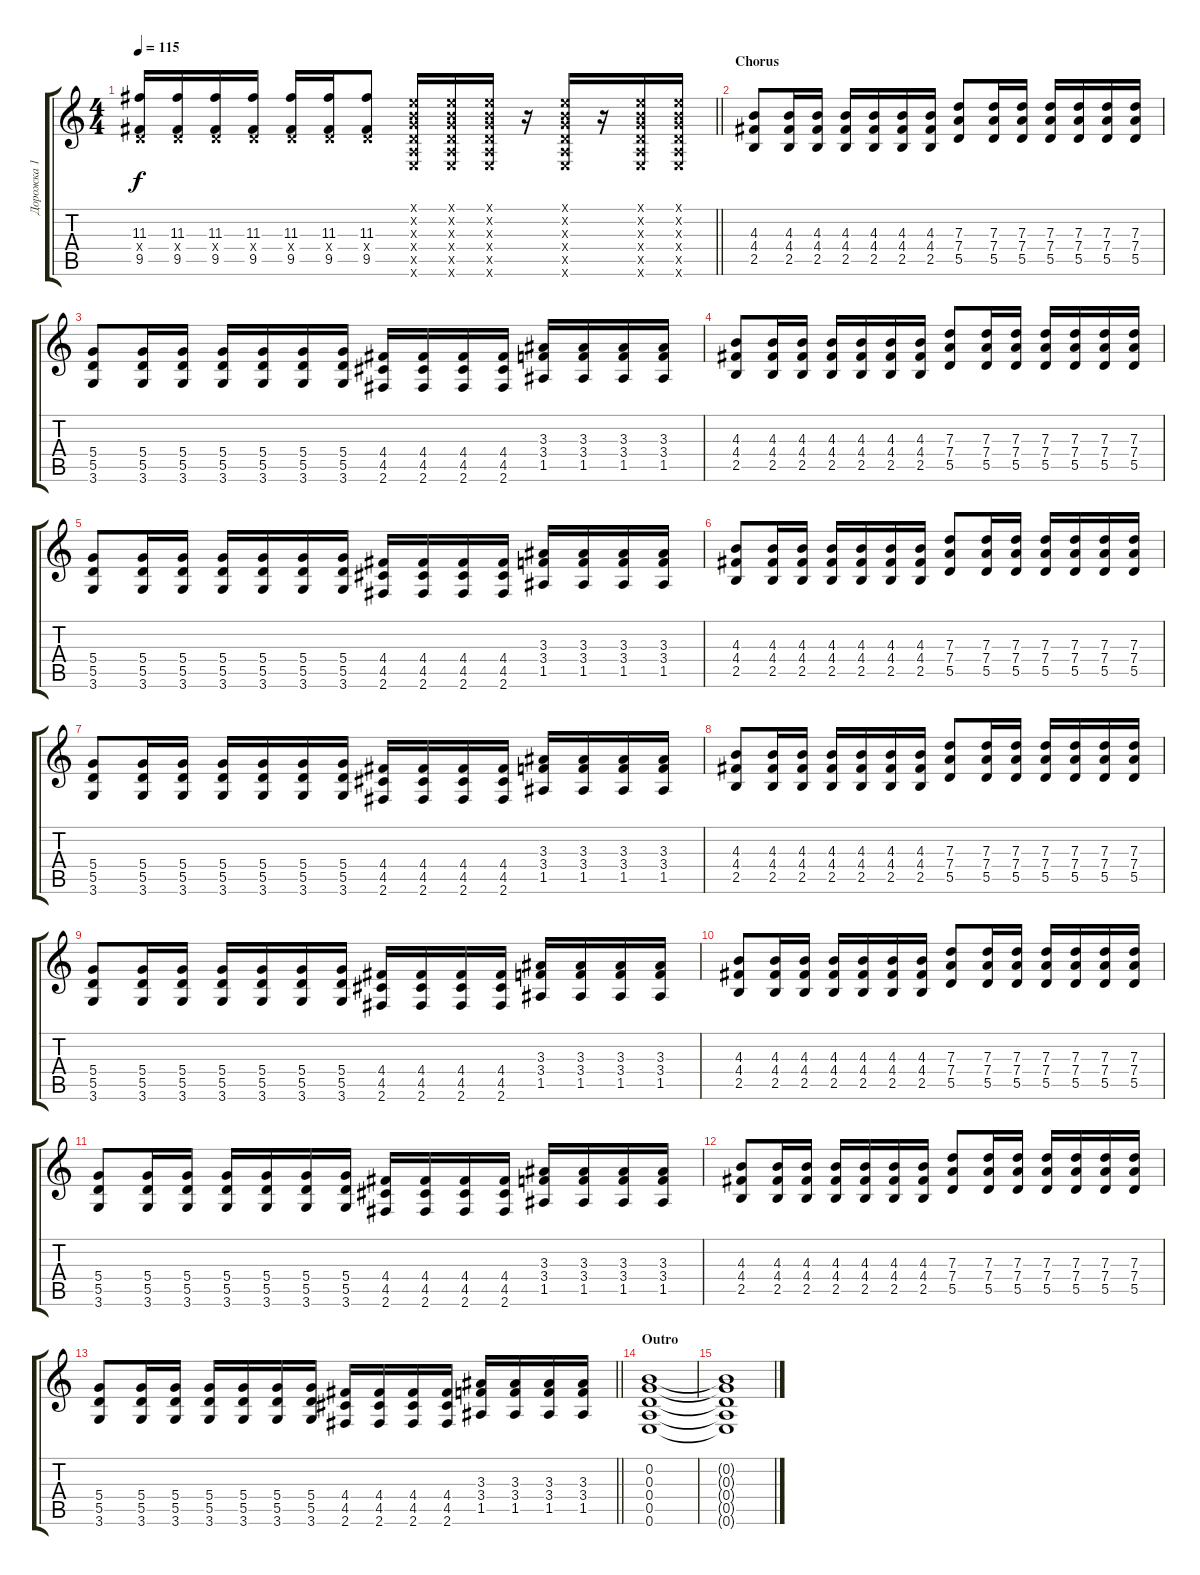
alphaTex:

\track ("Дорожка 1" "Дорожка 1") {instrument distortionguitar}
\staff {score tabs}
\tuning (E4 B3 G3 D3 A2 E2) {hide}
\ts (4 4)
\tempo 115
\clef g2
\barLineRight lightlight
\ks c
(11.3 0.4{x} 9.5).16{dy f} (11.3 0.4{x} 9.5).16 (11.3 0.4{x} 9.5).16 (11.3 0.4{x} 9.5).16 (11.3 0.4{x} 9.5).16 (11.3 0.4{x} 9.5).16 (11.3 0.4{x} 9.5).8 (0.1{x} 0.2{x} 0.3{x} 0.4{x} 0.5{x} 0.6{x}).16 (0.1{x} 0.2{x} 0.3{x} 0.4{x} 0.5{x} 0.6{x}).16 (0.1{x} 0.2{x} 0.3{x} 0.4{x} 0.5{x} 0.6{x}).16 r.16 (0.1{x} 0.2{x} 0.3{x} 0.4{x} 0.5{x} 0.6{x}).16 r.16 (0.1{x} 0.2{x} 0.3{x} 0.4{x} 0.5{x} 0.6{x}).16 (0.1{x} 0.2{x} 0.3{x} 0.4{x} 0.5{x} 0.6{x}).16 |
\section ("" "Chorus")
(4.3 4.4 2.5).8{balance 8} (4.3 4.4 2.5).16 (4.3 4.4 2.5).16 (4.3 4.4 2.5).16 (4.3 4.4 2.5).16 (4.3 4.4 2.5).16 (4.3 4.4 2.5).16 (7.3 7.4 5.5).8 (7.3 7.4 5.5).16 (7.3 7.4 5.5).16 (7.3 7.4 5.5).16 (7.3 7.4 5.5).16 (7.3 7.4 5.5).16 (7.3 7.4 5.5).16 |
(5.4 5.5 3.6).8 (5.4 5.5 3.6).16 (5.4 5.5 3.6).16 (5.4 5.5 3.6).16 (5.4 5.5 3.6).16 (5.4 5.5 3.6).16 (5.4 5.5 3.6).16 (4.4 4.5 2.6).16 (4.4 4.5 2.6).16 (4.4 4.5 2.6).16 (4.4 4.5 2.6).16 (3.3 3.4 1.5).16 (3.3 3.4 1.5).16 (3.3 3.4 1.5).16 (3.3 3.4 1.5).16 |
(4.3 4.4 2.5).8 (4.3 4.4 2.5).16 (4.3 4.4 2.5).16 (4.3 4.4 2.5).16 (4.3 4.4 2.5).16 (4.3 4.4 2.5).16 (4.3 4.4 2.5).16 (7.3 7.4 5.5).8 (7.3 7.4 5.5).16 (7.3 7.4 5.5).16 (7.3 7.4 5.5).16 (7.3 7.4 5.5).16 (7.3 7.4 5.5).16 (7.3 7.4 5.5).16 |
(5.4 5.5 3.6).8 (5.4 5.5 3.6).16 (5.4 5.5 3.6).16 (5.4 5.5 3.6).16 (5.4 5.5 3.6).16 (5.4 5.5 3.6).16 (5.4 5.5 3.6).16 (4.4 4.5 2.6).16 (4.4 4.5 2.6).16 (4.4 4.5 2.6).16 (4.4 4.5 2.6).16 (3.3 3.4 1.5).16 (3.3 3.4 1.5).16 (3.3 3.4 1.5).16 (3.3 3.4 1.5).16 |
(4.3 4.4 2.5).8{balance 8} (4.3 4.4 2.5).16 (4.3 4.4 2.5).16 (4.3 4.4 2.5).16 (4.3 4.4 2.5).16 (4.3 4.4 2.5).16 (4.3 4.4 2.5).16 (7.3 7.4 5.5).8 (7.3 7.4 5.5).16 (7.3 7.4 5.5).16 (7.3 7.4 5.5).16 (7.3 7.4 5.5).16 (7.3 7.4 5.5).16 (7.3 7.4 5.5).16 |
(5.4 5.5 3.6).8 (5.4 5.5 3.6).16 (5.4 5.5 3.6).16 (5.4 5.5 3.6).16 (5.4 5.5 3.6).16 (5.4 5.5 3.6).16 (5.4 5.5 3.6).16 (4.4 4.5 2.6).16 (4.4 4.5 2.6).16 (4.4 4.5 2.6).16 (4.4 4.5 2.6).16 (3.3 3.4 1.5).16 (3.3 3.4 1.5).16 (3.3 3.4 1.5).16 (3.3 3.4 1.5).16 |
(4.3 4.4 2.5).8{balance 8} (4.3 4.4 2.5).16 (4.3 4.4 2.5).16 (4.3 4.4 2.5).16 (4.3 4.4 2.5).16 (4.3 4.4 2.5).16 (4.3 4.4 2.5).16 (7.3 7.4 5.5).8 (7.3 7.4 5.5).16 (7.3 7.4 5.5).16 (7.3 7.4 5.5).16 (7.3 7.4 5.5).16 (7.3 7.4 5.5).16 (7.3 7.4 5.5).16 |
(5.4 5.5 3.6).8 (5.4 5.5 3.6).16 (5.4 5.5 3.6).16 (5.4 5.5 3.6).16 (5.4 5.5 3.6).16 (5.4 5.5 3.6).16 (5.4 5.5 3.6).16 (4.4 4.5 2.6).16 (4.4 4.5 2.6).16 (4.4 4.5 2.6).16 (4.4 4.5 2.6).16 (3.3 3.4 1.5).16 (3.3 3.4 1.5).16 (3.3 3.4 1.5).16 (3.3 3.4 1.5).16 |
(4.3 4.4 2.5).8{balance 8} (4.3 4.4 2.5).16 (4.3 4.4 2.5).16 (4.3 4.4 2.5).16 (4.3 4.4 2.5).16 (4.3 4.4 2.5).16 (4.3 4.4 2.5).16 (7.3 7.4 5.5).8 (7.3 7.4 5.5).16 (7.3 7.4 5.5).16 (7.3 7.4 5.5).16 (7.3 7.4 5.5).16 (7.3 7.4 5.5).16 (7.3 7.4 5.5).16 |
(5.4 5.5 3.6).8 (5.4 5.5 3.6).16 (5.4 5.5 3.6).16 (5.4 5.5 3.6).16 (5.4 5.5 3.6).16 (5.4 5.5 3.6).16 (5.4 5.5 3.6).16 (4.4 4.5 2.6).16 (4.4 4.5 2.6).16 (4.4 4.5 2.6).16 (4.4 4.5 2.6).16 (3.3 3.4 1.5).16 (3.3 3.4 1.5).16 (3.3 3.4 1.5).16 (3.3 3.4 1.5).16 |
(4.3 4.4 2.5).8{balance 8} (4.3 4.4 2.5).16 (4.3 4.4 2.5).16 (4.3 4.4 2.5).16 (4.3 4.4 2.5).16 (4.3 4.4 2.5).16 (4.3 4.4 2.5).16 (7.3 7.4 5.5).8 (7.3 7.4 5.5).16 (7.3 7.4 5.5).16 (7.3 7.4 5.5).16 (7.3 7.4 5.5).16 (7.3 7.4 5.5).16 (7.3 7.4 5.5).16 |
\barLineRight lightlight
(5.4 5.5 3.6).8 (5.4 5.5 3.6).16 (5.4 5.5 3.6).16 (5.4 5.5 3.6).16 (5.4 5.5 3.6).16 (5.4 5.5 3.6).16 (5.4 5.5 3.6).16 (4.4 4.5 2.6).16 (4.4 4.5 2.6).16 (4.4 4.5 2.6).16 (4.4 4.5 2.6).16 (3.3 3.4 1.5).16 (3.3 3.4 1.5).16 (3.3 3.4 1.5).16 (3.3 3.4 1.5).16 |
\section ("" "Outro")
(0.2 0.3 0.4 0.5 0.6).1 |
(0.2{t} 0.3{t} 0.4{t} 0.5{t} 0.6{t}).1
